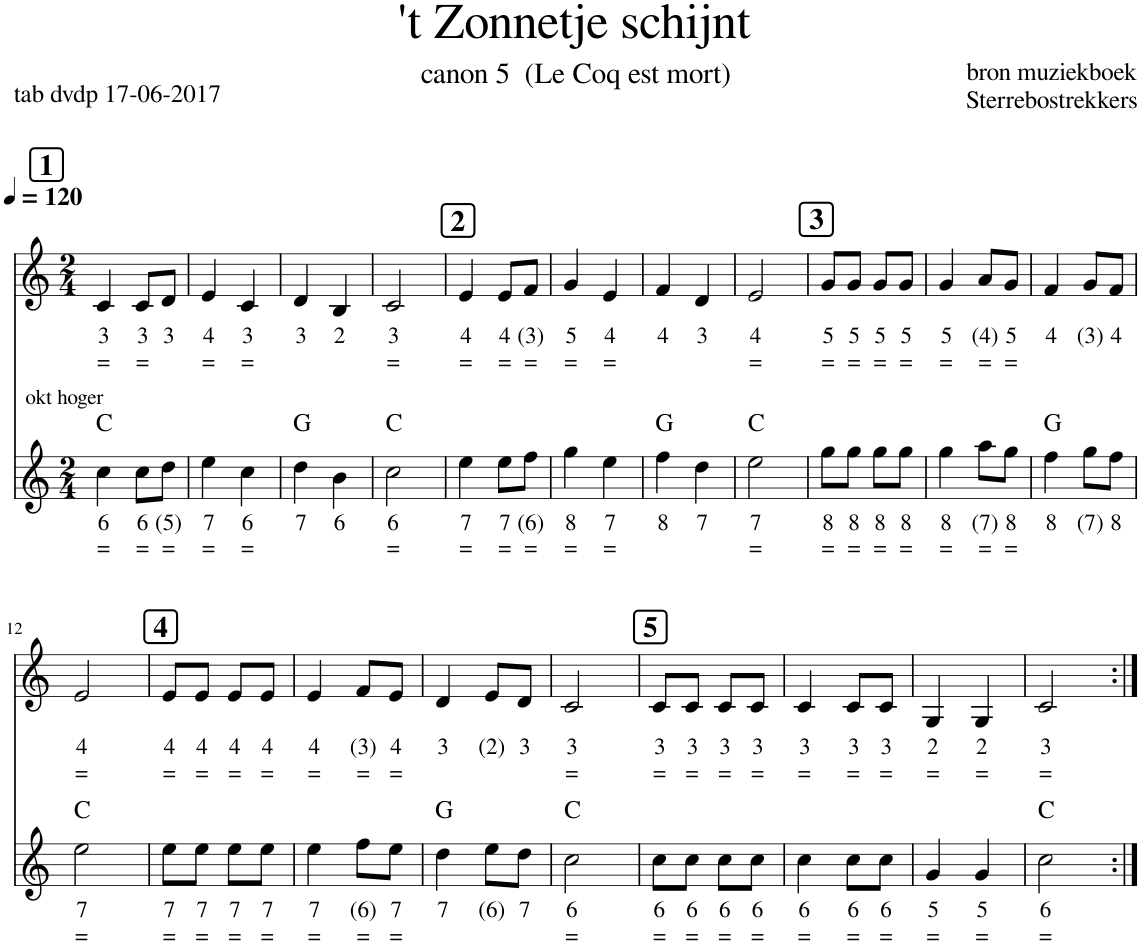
**kern	**text	**text	**harte	**kern	**text	**text
*part2	*part2	*part2	*part2	*part1	*part1	*part1
*staff2	*staff2	*staff2	*	*staff1	*staff1	*staff1
*I"Stem	*	*	*	*I"Stem	*	*
*clefG2	*	*	*	*clefG2	*	*
*k[]	*	*	*	*k[]	*	*
*M2/4	*	*	*	*M2/4	*	*
*MM120	*	*	*	*MM120	*	*
!!LO:REH:place=s1:a:B:cj:fs=14:t=1
=1	=1	=1	=1	=1	=1	=1
!LO:TX:a:t=okt hoger	!	!	!	!	!	!
!	!LO:LY:b	!LO:LY:b	!	!	!LO:LY:b	!LO:LY:b
4cc\	6	=	C:maj	4c/	3	=
!	!LO:LY:b	!LO:LY:b	!	!	!LO:LY:b	!LO:LY:b
8cc\L	6	=	.	8c/L	3	=
!	!LO:LY:b	!LO:LY:b	!	!	!LO:LY:b	!
8dd\J	(5)	=	.	8d/J	3	.
=2	=2	=2	=2	=2	=2	=2
!	!LO:LY:b	!LO:LY:b	!	!	!LO:LY:b	!LO:LY:b
4ee\	7	=	.	4e/	4	=
!	!LO:LY:b	!LO:LY:b	!	!	!LO:LY:b	!LO:LY:b
4cc\	6	=	.	4c/	3	=
=3	=3	=3	=3	=3	=3	=3
!	!LO:LY:b	!	!	!	!LO:LY:b	!
4dd\	7	.	G:maj	4d/	3	.
!	!LO:LY:b	!	!	!	!LO:LY:b	!
4b\	6	.	.	4B/	2	.
=4	=4	=4	=4	=4	=4	=4
!	!LO:LY:b	!LO:LY:b	!	!	!LO:LY:b	!LO:LY:b
2cc\	6	=	C:maj	2c/	3	=
!!LO:REH:place=s1:a:B:cj:fs=14:t=2
=5	=5	=5	=5	=5	=5	=5
!	!LO:LY:b	!LO:LY:b	!	!	!LO:LY:b	!LO:LY:b
4ee\	7	=	.	4e/	4	=
!	!LO:LY:b	!LO:LY:b	!	!	!LO:LY:b	!LO:LY:b
8ee\L	7	=	.	8e/L	4	=
!	!LO:LY:b	!LO:LY:b	!	!	!LO:LY:b	!LO:LY:b
8ff\J	(6)	=	.	8f/J	(3)	=
=6	=6	=6	=6	=6	=6	=6
!	!LO:LY:b	!LO:LY:b	!	!	!LO:LY:b	!LO:LY:b
4gg\	8	=	.	4g/	5	=
!	!LO:LY:b	!LO:LY:b	!	!	!LO:LY:b	!LO:LY:b
4ee\	7	=	.	4e/	4	=
=7	=7	=7	=7	=7	=7	=7
!	!LO:LY:b	!	!	!	!LO:LY:b	!
4ff\	8	.	G:maj	4f/	4	.
!	!LO:LY:b	!	!	!	!LO:LY:b	!
4dd\	7	.	.	4d/	3	.
=8	=8	=8	=8	=8	=8	=8
!	!LO:LY:b	!LO:LY:b	!	!	!LO:LY:b	!LO:LY:b
2ee\	7	=	C:maj	2e/	4	=
!!LO:REH:place=s1:a:B:cj:fs=14:t=3
=9	=9	=9	=9	=9	=9	=9
!	!LO:LY:b	!LO:LY:b	!	!	!LO:LY:b	!LO:LY:b
8gg\L	8	=	.	8g/L	5	=
!	!LO:LY:b	!LO:LY:b	!	!	!LO:LY:b	!LO:LY:b
8gg\J	8	=	.	8g/J	5	=
!	!LO:LY:b	!LO:LY:b	!	!	!LO:LY:b	!LO:LY:b
8gg\L	8	=	.	8g/L	5	=
!	!LO:LY:b	!LO:LY:b	!	!	!LO:LY:b	!LO:LY:b
8gg\J	8	=	.	8g/J	5	=
=10	=10	=10	=10	=10	=10	=10
!	!LO:LY:b	!LO:LY:b	!	!	!LO:LY:b	!LO:LY:b
4gg\	8	=	.	4g/	5	=
!	!LO:LY:b	!LO:LY:b	!	!	!LO:LY:b	!LO:LY:b
8aa\L	(7)	=	.	8a/L	(4)	=
!	!LO:LY:b	!LO:LY:b	!	!	!LO:LY:b	!LO:LY:b
8gg\J	8	=	.	8g/J	5	=
=11	=11	=11	=11	=11	=11	=11
!	!LO:LY:b	!	!	!	!LO:LY:b	!
4ff\	8	.	G:maj	4f/	4	.
!	!LO:LY:b	!	!	!	!LO:LY:b	!
8gg\L	(7)	.	.	8g/L	(3)	.
!	!LO:LY:b	!	!	!	!LO:LY:b	!
8ff\J	8	.	.	8f/J	4	.
!!LO:LB:g=z
=12	=12	=12	=12	=12	=12	=12
!	!LO:LY:b	!LO:LY:b	!	!	!LO:LY:b	!LO:LY:b
2ee\	7	=	C:maj	2e/	4	=
!!LO:REH:place=s1:a:B:cj:fs=14:t=4
=13	=13	=13	=13	=13	=13	=13
!	!LO:LY:b	!LO:LY:b	!	!	!LO:LY:b	!LO:LY:b
8ee\L	7	=	.	8e/L	4	=
!	!LO:LY:b	!LO:LY:b	!	!	!LO:LY:b	!LO:LY:b
8ee\J	7	=	.	8e/J	4	=
!	!LO:LY:b	!LO:LY:b	!	!	!LO:LY:b	!LO:LY:b
8ee\L	7	=	.	8e/L	4	=
!	!LO:LY:b	!LO:LY:b	!	!	!LO:LY:b	!LO:LY:b
8ee\J	7	=	.	8e/J	4	=
=14	=14	=14	=14	=14	=14	=14
!	!LO:LY:b	!LO:LY:b	!	!	!LO:LY:b	!LO:LY:b
4ee\	7	=	.	4e/	4	=
!	!LO:LY:b	!LO:LY:b	!	!	!LO:LY:b	!LO:LY:b
8ff\L	(6)	=	.	8f/L	(3)	=
!	!LO:LY:b	!LO:LY:b	!	!	!LO:LY:b	!LO:LY:b
8ee\J	7	=	.	8e/J	4	=
=15	=15	=15	=15	=15	=15	=15
!	!LO:LY:b	!	!	!	!LO:LY:b	!
4dd\	7	.	G:maj	4d/	3	.
!	!LO:LY:b	!	!	!	!LO:LY:b	!
8ee\L	(6)	.	.	8e/L	(2)	.
!	!LO:LY:b	!	!	!	!LO:LY:b	!
8dd\J	7	.	.	8d/J	3	.
=16	=16	=16	=16	=16	=16	=16
!	!LO:LY:b	!LO:LY:b	!	!	!LO:LY:b	!LO:LY:b
2cc\	6	=	C:maj	2c/	3	=
!!LO:REH:place=s1:a:B:cj:fs=14:t=5
=17	=17	=17	=17	=17	=17	=17
!	!LO:LY:b	!LO:LY:b	!	!	!LO:LY:b	!LO:LY:b
8cc\L	6	=	.	8c/L	3	=
!	!LO:LY:b	!LO:LY:b	!	!	!LO:LY:b	!LO:LY:b
8cc\J	6	=	.	8c/J	3	=
!	!LO:LY:b	!LO:LY:b	!	!	!LO:LY:b	!LO:LY:b
8cc\L	6	=	.	8c/L	3	=
!	!LO:LY:b	!LO:LY:b	!	!	!LO:LY:b	!LO:LY:b
8cc\J	6	=	.	8c/J	3	=
=18	=18	=18	=18	=18	=18	=18
!	!LO:LY:b	!LO:LY:b	!	!	!LO:LY:b	!LO:LY:b
4cc\	6	=	.	4c/	3	=
!	!LO:LY:b	!LO:LY:b	!	!	!LO:LY:b	!LO:LY:b
8cc\L	6	=	.	8c/L	3	=
!	!LO:LY:b	!LO:LY:b	!	!	!LO:LY:b	!LO:LY:b
8cc\J	6	=	.	8c/J	3	=
=19	=19	=19	=19	=19	=19	=19
!	!LO:LY:b	!LO:LY:b	!	!	!LO:LY:b	!LO:LY:b
4g/	5	=	.	4G/	2	=
!	!LO:LY:b	!LO:LY:b	!	!	!LO:LY:b	!LO:LY:b
4g/	5	=	.	4G/	2	=
=20	=20	=20	=20	=20	=20	=20
!	!LO:LY:b	!LO:LY:b	!	!	!LO:LY:b	!LO:LY:b
2cc\	6	=	C:maj	2c/	3	=
=:|!	=:|!	=:|!	=:|!	=:|!	=:|!	=:|!
*-	*-	*-	*-	*-	*-	*-
